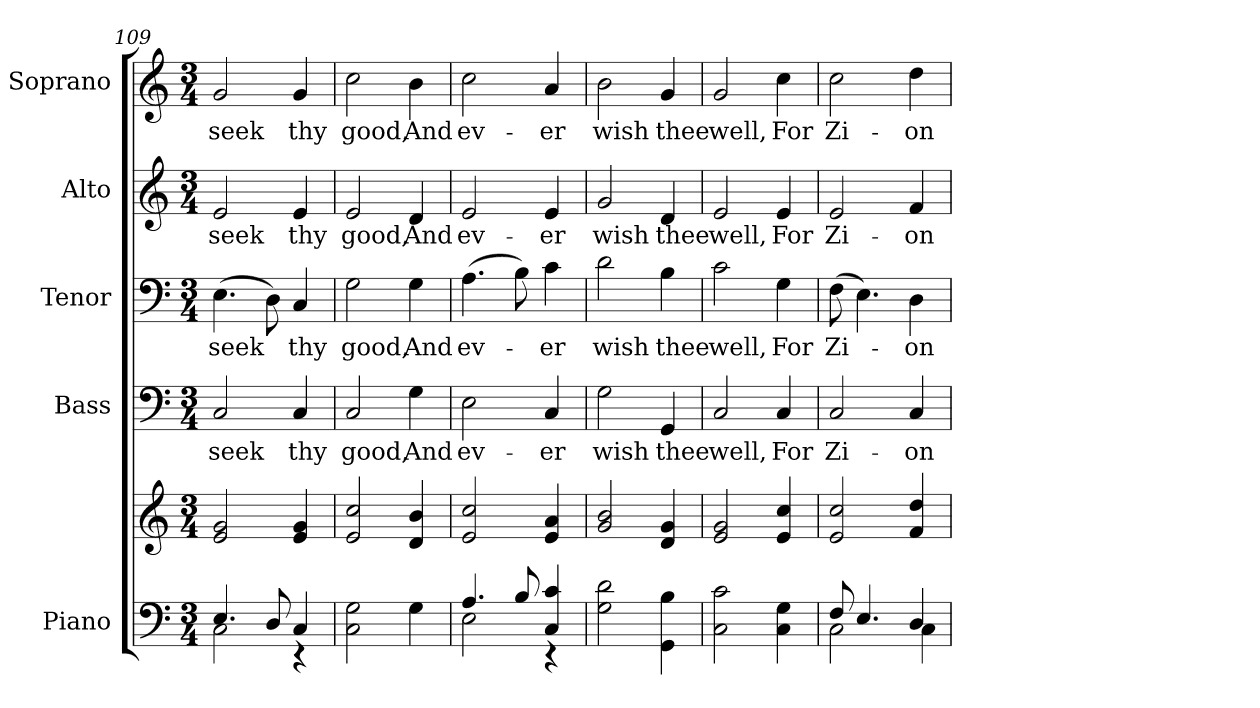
**kern	**kern	**kern	**text	**kern	**text	**kern	**text	**kern	**text
*part5	*part5	*part4	*part4	*part3	*part3	*part2	*part2	*part1	*part1
*staff6	*staff5	*staff4	*staff4	*staff3	*staff3	*staff2	*staff2	*staff1	*staff1
*I"Piano	*	*I"Bass	*	*I"Tenor	*	*I"Alto	*	*I"Soprano	*
*I'Pno.	*	*I'B.	*	*I'T.	*	*I'A.	*	*I'S.	*
!!LO:PB:g=z
*clefF4	*clefG2	*clefF4	*	*clefF4	*	*clefG2	*	*clefG2	*
*k[]	*k[]	*k[]	*	*k[]	*	*k[]	*	*k[]	*
*C:	*C:	*C:	*	*C:	*	*C:	*	*C:	*
*M3/4	*M3/4	*M3/4	*	*M3/4	*	*M3/4	*	*M3/4	*
=109	=109	=109	=109	=109	=109	=109	=109	=109	=109
*^	*	*	*	*	*	*	*	*	*
!	!	!	!	!LO:LY:b:color=#000000	!	!	!	!	!	!
!	!	!	!	!	!	!LO:LY:b:color=#000000	!	!	!	!
!	!	!	!	!	!	!	!	!LO:LY:b:color=#000000	!	!
!	!	!	!	!	!	!	!	!	!	!LO:LY:b:color=#000000
4.Ei/	2Ci\	2ei/ 2gi	2Ci/	seek	(4.Ei\	seek	2ei/	seek	2gi/	seek
8Di/	.	.	.	.	8Di\)	.	.	.	.	.
!	!	!	!	!LO:LY:b:color=#000000	!	!	!	!	!	!
!	!	!	!	!	!	!LO:LY:b:color=#000000	!	!	!	!
!	!	!	!	!	!	!	!	!LO:LY:b:color=#000000	!	!
!	!	!	!	!	!	!	!	!	!	!LO:LY:b:color=#000000
4Ci/	4r	4ei/ 4gi	4Ci/	thy	4Ci/	thy	4ei/	thy	4gi/	thy
*v	*v	*	*	*	*	*	*	*	*	*
=110	=110	=110	=110	=110	=110	=110	=110	=110	=110
*^	*	*	*	*	*	*	*	*	*
!	!	!	!	!LO:LY:b:color=#000000	!	!	!	!	!	!
*v	*v	*	*	*	*	*	*	*	*	*
*^	*	*	*	*	*	*	*	*	*
!	!	!	!	!	!	!LO:LY:b:color=#000000	!	!	!	!
*v	*v	*	*	*	*	*	*	*	*	*
*^	*	*	*	*	*	*	*	*	*
!	!	!	!	!	!	!	!	!LO:LY:b:color=#000000	!	!
*v	*v	*	*	*	*	*	*	*	*	*
*^	*	*	*	*	*	*	*	*	*
!	!	!	!	!	!	!	!	!	!	!LO:LY:b:color=#000000
*v	*v	*	*	*	*	*	*	*	*	*
2Ci\ 2Gi	2ei/ 2cci	2Ci/	good,	2Gi\	good,	2ei/	good,	2cci\	good,
!	!	!	!LO:LY:b:color=#000000	!	!	!	!	!	!
!	!	!	!	!	!LO:LY:b:color=#000000	!	!	!	!
!	!	!	!	!	!	!	!LO:LY:b:color=#000000	!	!
!	!	!	!	!	!	!	!	!	!LO:LY:b:color=#000000
4Gi\	4di/ 4bi	4Gi\	And	4Gi\	And	4di/	And	4bi\	And
=111	=111	=111	=111	=111	=111	=111	=111	=111	=111
*^	*	*	*	*	*	*	*	*	*
!	!	!	!	!LO:LY:b:color=#000000	!	!	!	!	!	!
!	!	!	!	!	!	!LO:LY:b:color=#000000	!	!	!	!
!	!	!	!	!	!	!	!	!LO:LY:b:color=#000000	!	!
!	!	!	!	!	!	!	!	!	!	!LO:LY:b:color=#000000
4.Ai/	2Ei\	2ei/ 2cci	2Ei\	ev-	(4.Ai\	ev-	2ei/	ev-	2cci\	ev-
8Bi/	.	.	.	.	8Bi\)	.	.	.	.	.
!	!	!	!	!LO:LY:b:color=#000000	!	!	!	!	!	!
!	!	!	!	!	!	!LO:LY:b:color=#000000	!	!	!	!
!	!	!	!	!	!	!	!	!LO:LY:b:color=#000000	!	!
!	!	!	!	!	!	!	!	!	!	!LO:LY:b:color=#000000
4Ci/ 4ci	4r	4ei/ 4ai	4Ci/	-er	4ci\	-er	4ei/	-er	4ai/	-er
*v	*v	*	*	*	*	*	*	*	*	*
=112	=112	=112	=112	=112	=112	=112	=112	=112	=112
*^	*	*	*	*	*	*	*	*	*
!	!	!	!	!LO:LY:b:color=#000000	!	!	!	!	!	!
*v	*v	*	*	*	*	*	*	*	*	*
*^	*	*	*	*	*	*	*	*	*
!	!	!	!	!	!	!LO:LY:b:color=#000000	!	!	!	!
*v	*v	*	*	*	*	*	*	*	*	*
*^	*	*	*	*	*	*	*	*	*
!	!	!	!	!	!	!	!	!LO:LY:b:color=#000000	!	!
*v	*v	*	*	*	*	*	*	*	*	*
*^	*	*	*	*	*	*	*	*	*
!	!	!	!	!	!	!	!	!	!	!LO:LY:b:color=#000000
*v	*v	*	*	*	*	*	*	*	*	*
2Gi\ 2di	2gi/ 2bi	2Gi\	wish	2di\	wish	2gi/	wish	2bi\	wish
!	!	!	!LO:LY:b:color=#000000	!	!	!	!	!	!
!	!	!	!	!	!LO:LY:b:color=#000000	!	!	!	!
!	!	!	!	!	!	!	!LO:LY:b:color=#000000	!	!
!	!	!	!	!	!	!	!	!	!LO:LY:b:color=#000000
4GGi\ 4Bi	4di/ 4gi	4GGi/	thee	4Bi\	thee	4di/	thee	4gi/	thee
!!LO:PB:g=z
=113	=113	=113	=113	=113	=113	=113	=113	=113	=113
!	!	!	!LO:LY:b:color=#000000	!	!	!	!	!	!
!	!	!	!	!	!LO:LY:b:color=#000000	!	!	!	!
!	!	!	!	!	!	!	!LO:LY:b:color=#000000	!	!
!	!	!	!	!	!	!	!	!	!LO:LY:b:color=#000000
2Ci\ 2ci	2ei/ 2gi	2Ci/	well,	2ci\	well,	2ei/	well,	2gi/	well,
!	!	!	!LO:LY:b:color=#000000	!	!	!	!	!	!
!	!	!	!	!	!LO:LY:b:color=#000000	!	!	!	!
!	!	!	!	!	!	!	!LO:LY:b:color=#000000	!	!
!	!	!	!	!	!	!	!	!	!LO:LY:b:color=#000000
4Ci\ 4Gi	4ei/ 4cci	4Ci/	For	4Gi\	For	4ei/	For	4cci\	For
=114	=114	=114	=114	=114	=114	=114	=114	=114	=114
*^	*	*	*	*	*	*	*	*	*
!	!	!	!	!LO:LY:b:color=#000000	!	!	!	!	!	!
!	!	!	!	!	!	!LO:LY:b:color=#000000	!	!	!	!
!	!	!	!	!	!	!	!	!LO:LY:b:color=#000000	!	!
!	!	!	!	!	!	!	!	!	!	!LO:LY:b:color=#000000
8Fi/	2Ci\	2ei/ 2cci	2Ci/	Zi-	(8Fi\	Zi-	2ei/	Zi-	2cci\	Zi-
4.Ei/	.	.	.	.	4.Ei\)	.	.	.	.	.
!	!	!	!	!LO:LY:b:color=#000000	!	!	!	!	!	!
!	!	!	!	!	!	!LO:LY:b:color=#000000	!	!	!	!
!	!	!	!	!	!	!	!	!LO:LY:b:color=#000000	!	!
!	!	!	!	!	!	!	!	!	!	!LO:LY:b:color=#000000
4Di/	4Ci\	4fi/ 4ddi	4Ci/	-on	4Di\	-on	4fi/	-on	4ddi\	-on
*v	*v	*	*	*	*	*	*	*	*	*
=	=	=	=	=	=	=	=	=	=
*-	*-	*-	*-	*-	*-	*-	*-	*-	*-
